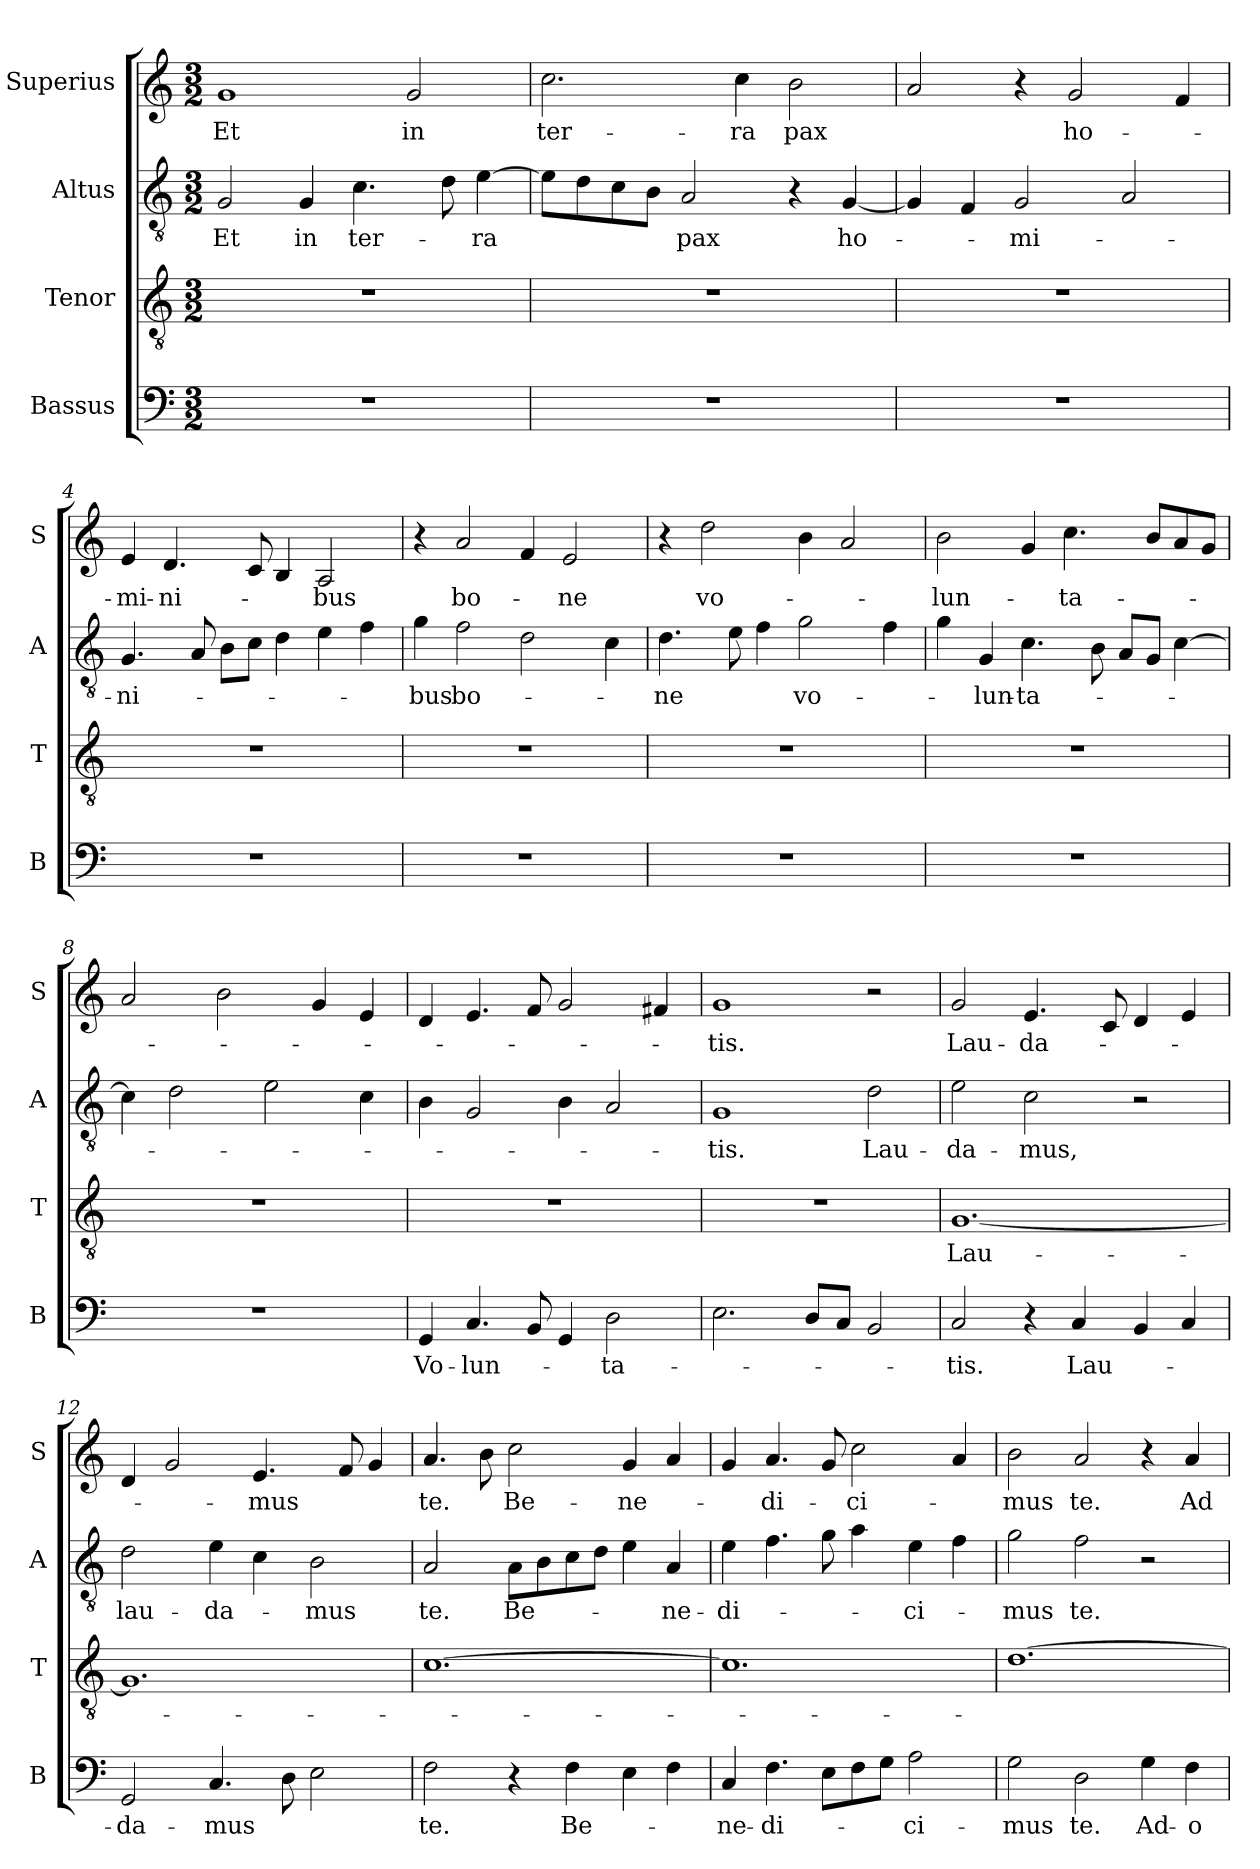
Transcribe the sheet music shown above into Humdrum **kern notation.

**kern	**text	**kern	**text	**kern	**text	**kern	**text
*part4	*part4	*part3	*part3	*part2	*part2	*part1	*part1
*staff4	*staff4	*staff3	*staff3	*staff2	*staff2	*staff1	*staff1
*I"Bassus	*	*I"Tenor	*	*I"Altus	*	*I"Superius	*
*I'B	*	*I'T	*	*I'A	*	*I'S	*
*clefF4	*	*clefGv2	*	*clefGv2	*	*clefG2	*
*k[]	*	*k[]	*	*k[]	*	*k[]	*
*M3/2	*	*M3/2	*	*M3/2	*	*M3/2	*
=1	=1	=1	=1	=1	=1	=1	=1
1.r	.	1.r	.	2G	Et	1g	Et
.	.	.	.	4G	in	.	.
.	.	.	.	4.c	ter-	.	.
.	.	.	.	.	.	2g	in
.	.	.	.	8d	.	.	.
.	.	.	.	[4e	-ra	.	.
=2	=2	=2	=2	=2	=2	=2	=2
1.r	.	1.r	.	8eL]	.	2.cc	ter-
.	.	.	.	8d	.	.	.
.	.	.	.	8c	.	.	.
.	.	.	.	8BJ	.	.	.
.	.	.	.	2A	pax	.	.
.	.	.	.	.	.	4cc	-ra
.	.	.	.	4r	.	2b	pax
.	.	.	.	[4G	ho-	.	.
=3	=3	=3	=3	=3	=3	=3	=3
1.r	.	1.r	.	4G]	.	2a	.
.	.	.	.	4F	.	.	.
.	.	.	.	2G	-mi-	4r	.
.	.	.	.	.	.	2g	ho-
.	.	.	.	2A	.	.	.
.	.	.	.	.	.	4f	.
=4	=4	=4	=4	=4	=4	=4	=4
1.r	.	1.r	.	4.G	-ni-	4e	-mi-
.	.	.	.	.	.	4.d	-ni-
.	.	.	.	8A	.	.	.
.	.	.	.	8BL	.	.	.
.	.	.	.	8cJ	.	8c	.
.	.	.	.	4d	.	4B	.
.	.	.	.	4e	.	2A	-bus
.	.	.	.	4f	.	.	.
=5	=5	=5	=5	=5	=5	=5	=5
1.r	.	1.r	.	4g	-bus	4r	.
.	.	.	.	2f	bo-	2a	bo-
.	.	.	.	2d	.	4f	.
.	.	.	.	.	.	2e	-ne
.	.	.	.	4c	.	.	.
=6	=6	=6	=6	=6	=6	=6	=6
1.r	.	1.r	.	4.d	-ne	4r	.
.	.	.	.	.	.	2dd	vo-
.	.	.	.	8e	.	.	.
.	.	.	.	4f	.	.	.
.	.	.	.	2g	vo-	4b	.
.	.	.	.	.	.	2a	.
.	.	.	.	4f	.	.	.
=7	=7	=7	=7	=7	=7	=7	=7
1.r	.	1.r	.	4g	.	2b	-lun-
.	.	.	.	4G	-lun-	.	.
.	.	.	.	4.c	-ta-	4g	.
.	.	.	.	.	.	4.cc	-ta-
.	.	.	.	8B	.	.	.
.	.	.	.	8AL	.	.	.
.	.	.	.	8GJ	.	8bL	.
.	.	.	.	[4c	.	8a	.
.	.	.	.	.	.	8gJ	.
=8	=8	=8	=8	=8	=8	=8	=8
1.r	.	1.r	.	4c]	.	2a	.
.	.	.	.	2d	.	.	.
.	.	.	.	.	.	2b	.
.	.	.	.	2e	.	.	.
.	.	.	.	.	.	4g	.
.	.	.	.	4c	.	4e	.
=9	=9	=9	=9	=9	=9	=9	=9
4GG	Vo-	1.r	.	4B	.	4d	.
4.C	-lun-	.	.	2G	.	4.e	.
8BB	.	.	.	.	.	8f	.
4GG	.	.	.	4B	.	2g	.
2D	-ta-	.	.	2A	.	.	.
.	.	.	.	.	.	4f#X	.
=10	=10	=10	=10	=10	=10	=10	=10
2.E	.	1.r	.	1G	-tis.	1g	-tis.
8DL	.	.	.	.	.	.	.
8CJ	.	.	.	.	.	.	.
2BB	.	.	.	2d	Lau-	2r	.
=11	=11	=11	=11	=11	=11	=11	=11
2C	-tis.	[1.G	Lau-	2e	-da-	2g	Lau-
4r	.	.	.	2c	-mus,	4.e	-da-
4C	Lau-	.	.	.	.	.	.
.	.	.	.	.	.	8c	.
4BB	.	.	.	2r	.	4d	.
4C	.	.	.	.	.	4e	.
=12	=12	=12	=12	=12	=12	=12	=12
!	!	!	!	!	!LO:LY:i	!	!
2GG	-da-	1.G]	.	2d	lau-	4d	.
.	.	.	.	.	.	2g	.
!	!	!	!	!	!LO:LY:i	!	!
4.C	-mus	.	.	4e	-da-	.	.
.	.	.	.	4c	.	4.e	-mus
8D	.	.	.	.	.	.	.
!	!	!	!	!	!LO:LY:i	!	!
2E	.	.	.	2B	-mus	.	.
.	.	.	.	.	.	8f	.
.	.	.	.	.	.	4g	.
=13	=13	=13	=13	=13	=13	=13	=13
!	!	!	!	!	!LO:LY:i	!	!
2F	te.	[1.c	.	2A	te.	4.a	te.
.	.	.	.	.	.	8b	.
4r	.	.	.	8AL	Be-	2cc	Be-
.	.	.	.	8B	.	.	.
4F	Be-	.	.	8c	.	.	.
.	.	.	.	8dJ	.	.	.
4E	.	.	.	4e	.	4g	-ne-
4F	.	.	.	4A	-ne-	4a	.
=14	=14	=14	=14	=14	=14	=14	=14
4C	-ne-	1.c]	.	4e	-di-	4g	.
4.F	-di-	.	.	4.f	.	4.a	-di-
8EL	.	.	.	8g	.	8g	.
8F	.	.	.	4a	.	2cc	-ci-
8GJ	.	.	.	.	.	.	.
2A	-ci-	.	.	4e	-ci-	.	.
.	.	.	.	4f	.	4a	.
=15	=15	=15	=15	=15	=15	=15	=15
2G	-mus	[1.d	.	2g	-mus	2b	-mus
2D	te.	.	.	2f	te.	2a	te.
!	!LO:LY:i	!	!	!	!	!	!
4G	Ad-	.	.	2r	.	4r	.
!	!LO:LY:i	!	!	!	!	!	!
4F	-o-	.	.	.	.	4a	Ad-
=	=	=	=	=	=	=	=
*-	*-	*-	*-	*-	*-	*-	*-
